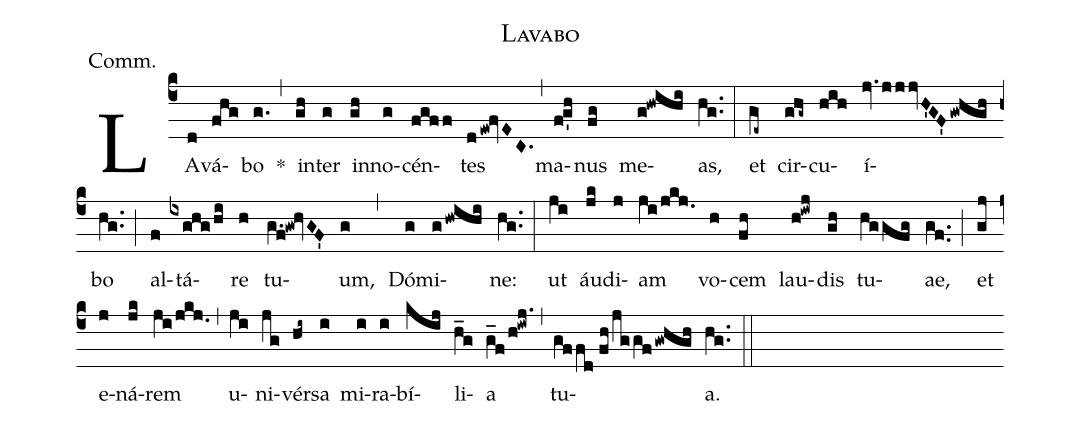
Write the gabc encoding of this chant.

name:Lavabo;
annotation:Comm.;
mode:8;
office-part:Communion;
%%
(c4) LA(d)vá(fhg)bo(g.) *(,)
in(gh)ter(g) in(gh)no(g)cén(fgff)tes(dew!fvEC.) (,)
ma(f!g'h)nus(fg) me(g!hwihi)as,(hg..) (:)
et(ge~) cir(ghg~)cu(hih)í(jv.jjjvH'GF'gwhgh)bo(hg..) (;)
al(f)tá(ixghg/hi)re(h) tu(g.f!gw!hvGF')um,(g) (,)
Dó(g)mi(ghwihi)ne:(hg..) (:)
ut(ji) áu(jk)di(j)am(ji/jkj.) vo(h)cem(fh) lau(h!iwj)dis(gh) tu(hggfg)ae,(gf..) (;)
et(gj) e(j)ná(jk)rem(ji/jkj.) (,)
u(ji)ni(jg)vér(hi~)sa(i) mi(i)ra(i)bí(kij)li(h_g)a(g_f/h!iwj.) (,)
tu(gffd//fh/jggfgwhgh)a.(hg..) (::)
